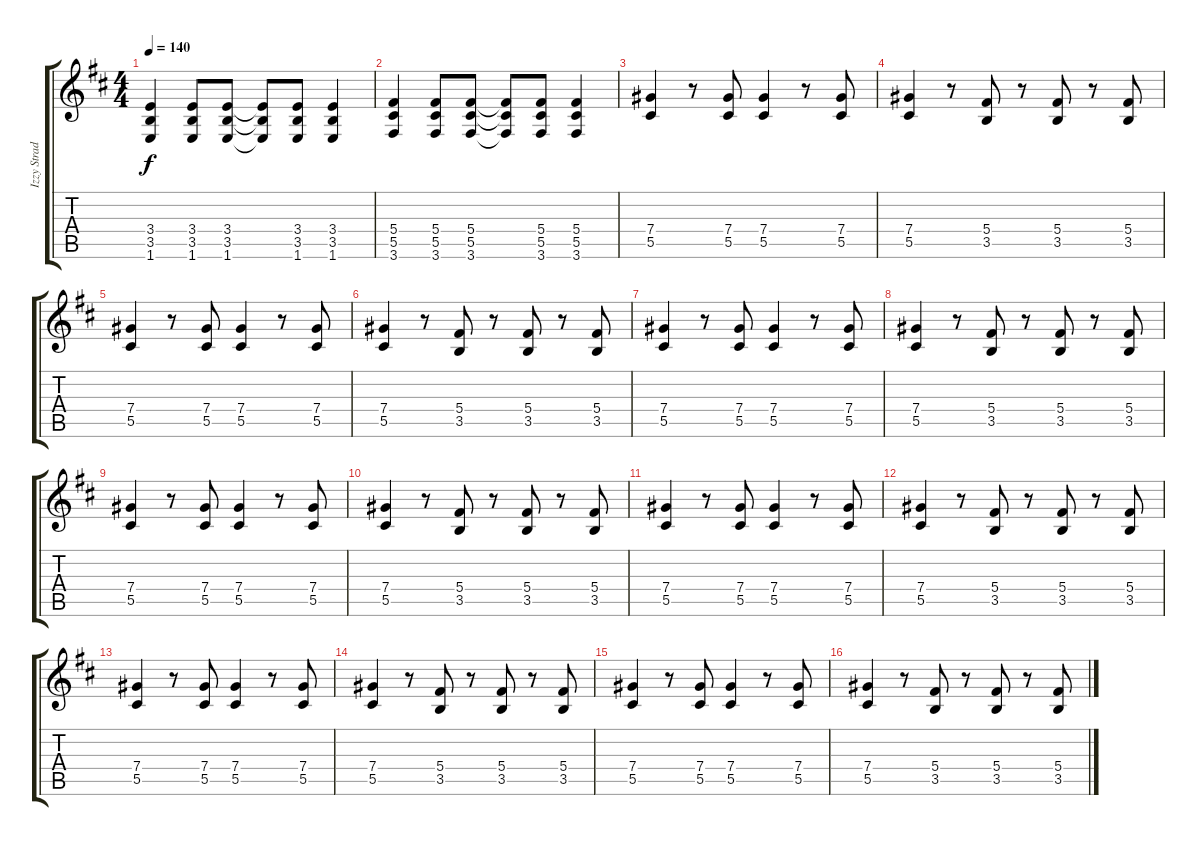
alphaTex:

\track ("Izzy Stradlin - Rhytm Guitar" "Izzy Strad") {instrument overdrivenguitar}
\staff {score tabs}
\tuning (Eb4 Bb3 Gb3 Db3 Ab2 Eb2) {hide}
\ts (4 4)
\tempo 140
\clef g2
\ks d
(3.4 3.5 1.6).4{dy f} (3.4 3.5 1.6).8 (3.4 3.5 1.6).8 (3.4{t} 3.5{t} 1.6{t}).8 (3.4 3.5 1.6).8 (3.4 3.5 1.6).4 |
(5.4 5.5 3.6).4 (5.4 5.5 3.6).8 (5.4 5.5 3.6).8 (5.4{t} 5.5{t} 3.6{t}).8 (5.4 5.5 3.6).8 (5.4 5.5 3.6).4 |
(7.4 5.5).4 r.8 (7.4 5.5).8 (7.4 5.5).4 r.8 (7.4 5.5).8 |
(7.4 5.5).4 r.8 (5.4 3.5).8 r.8 (5.4 3.5).8 r.8 (5.4 3.5).8 |
(7.4 5.5).4 r.8 (7.4 5.5).8 (7.4 5.5).4 r.8 (7.4 5.5).8 |
(7.4 5.5).4 r.8 (5.4 3.5).8 r.8 (5.4 3.5).8 r.8 (5.4 3.5).8 |
(7.4 5.5).4 r.8 (7.4 5.5).8 (7.4 5.5).4 r.8 (7.4 5.5).8 |
(7.4 5.5).4 r.8 (5.4 3.5).8 r.8 (5.4 3.5).8 r.8 (5.4 3.5).8 |
(7.4 5.5).4 r.8 (7.4 5.5).8 (7.4 5.5).4 r.8 (7.4 5.5).8 |
(7.4 5.5).4 r.8 (5.4 3.5).8 r.8 (5.4 3.5).8 r.8 (5.4 3.5).8 |
(7.4 5.5).4 r.8 (7.4 5.5).8 (7.4 5.5).4 r.8 (7.4 5.5).8 |
(7.4 5.5).4 r.8 (5.4 3.5).8 r.8 (5.4 3.5).8 r.8 (5.4 3.5).8 |
(7.4 5.5).4 r.8 (7.4 5.5).8 (7.4 5.5).4 r.8 (7.4 5.5).8 |
(7.4 5.5).4 r.8 (5.4 3.5).8 r.8 (5.4 3.5).8 r.8 (5.4 3.5).8 |
(7.4 5.5).4 r.8 (7.4 5.5).8 (7.4 5.5).4 r.8 (7.4 5.5).8 |
(7.4 5.5).4 r.8 (5.4 3.5).8 r.8 (5.4 3.5).8 r.8 (5.4 3.5).8
